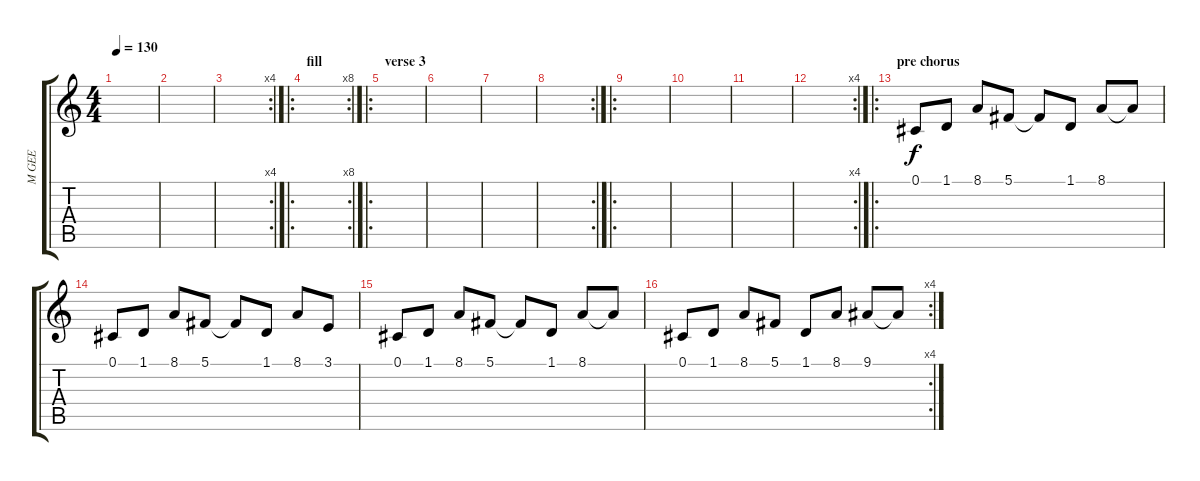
\track ("M GEE" "M GEE") {instrument sitar}
\staff {score tabs}
\tuning (Db4 Ab3 E3 B2 Gb2 B1) {hide}
\ts (4 4)
\tempo 130
\clef g2
\ks c
|
|
\rc 4
|
\ro
\rc 8
\section ("" "fill")
|
\ro
\section ("" "verse 3")
|
|
|
\rc 2
|
\ro
|
|
|
\rc 4
|
\ro
\section ("" "pre chorus")
0.1.8 1.1.8 8.1.8 5.1.8 5.1{t}.8 1.1.8 8.1.8 8.1{t}.8 |
0.1.8 1.1.8 8.1.8 5.1.8 5.1{t}.8 1.1.8 8.1.8 3.1.8 |
0.1.8 1.1.8 8.1.8 5.1.8 5.1{t}.8 1.1.8 8.1.8 8.1{t}.8 |
\rc 4
0.1.8 1.1.8 8.1.8 5.1.8 1.1.8 8.1.8 9.1.8 9.1{t}.8
